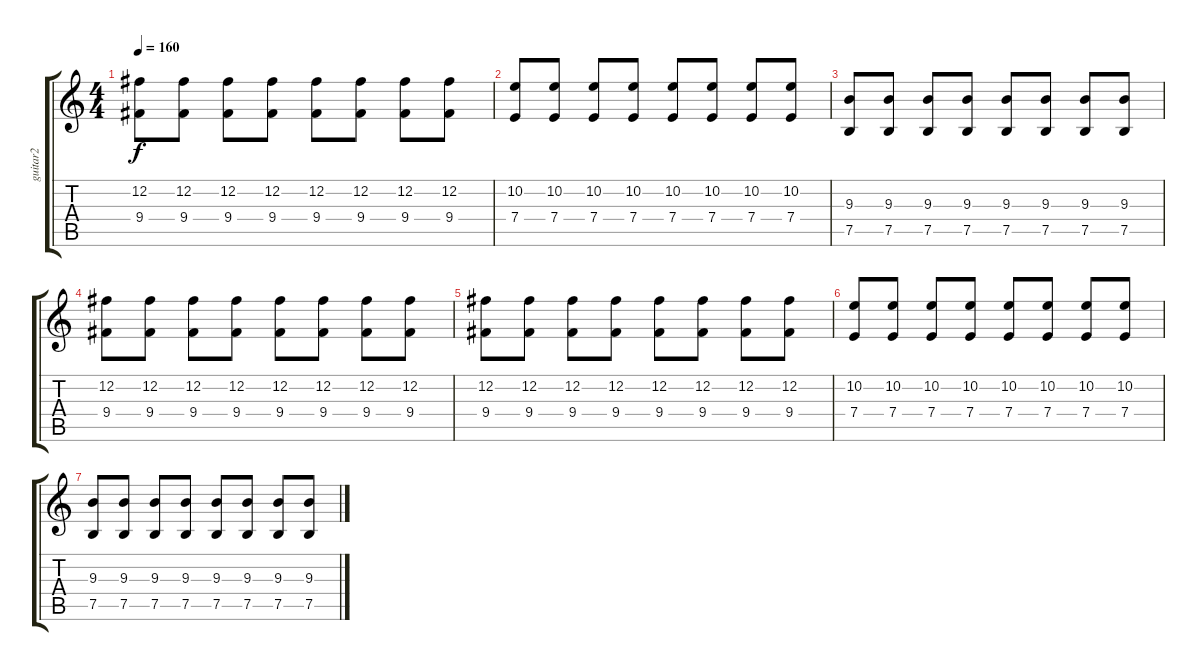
\track ("guitar2" "guitar2") {instrument distortionguitar}
\staff {score tabs}
\tuning (B3 Gb3 D3 A2 E2 B1) {hide}
\ts (4 4)
\tempo 160
\clef g2
\ks c
(12.2 9.4).8{dy f} (12.2 9.4).8 (12.2 9.4).8 (12.2 9.4).8 (12.2 9.4).8 (12.2 9.4).8 (12.2 9.4).8 (12.2 9.4).8 |
(10.2 7.4).8 (10.2 7.4).8 (10.2 7.4).8 (10.2 7.4).8 (10.2 7.4).8 (10.2 7.4).8 (10.2 7.4).8 (10.2 7.4).8 |
(9.3 7.5).8 (9.3 7.5).8 (9.3 7.5).8 (9.3 7.5).8 (9.3 7.5).8 (9.3 7.5).8 (9.3 7.5).8 (9.3 7.5).8 |
(12.2 9.4).8 (12.2 9.4).8 (12.2 9.4).8 (12.2 9.4).8 (12.2 9.4).8 (12.2 9.4).8 (12.2 9.4).8 (12.2 9.4).8 |
(12.2 9.4).8 (12.2 9.4).8 (12.2 9.4).8 (12.2 9.4).8 (12.2 9.4).8 (12.2 9.4).8 (12.2 9.4).8 (12.2 9.4).8 |
(10.2 7.4).8 (10.2 7.4).8 (10.2 7.4).8 (10.2 7.4).8 (10.2 7.4).8 (10.2 7.4).8 (10.2 7.4).8 (10.2 7.4).8 |
(9.3 7.5).8 (9.3 7.5).8 (9.3 7.5).8 (9.3 7.5).8 (9.3 7.5).8 (9.3 7.5).8 (9.3 7.5).8 (9.3 7.5).8
